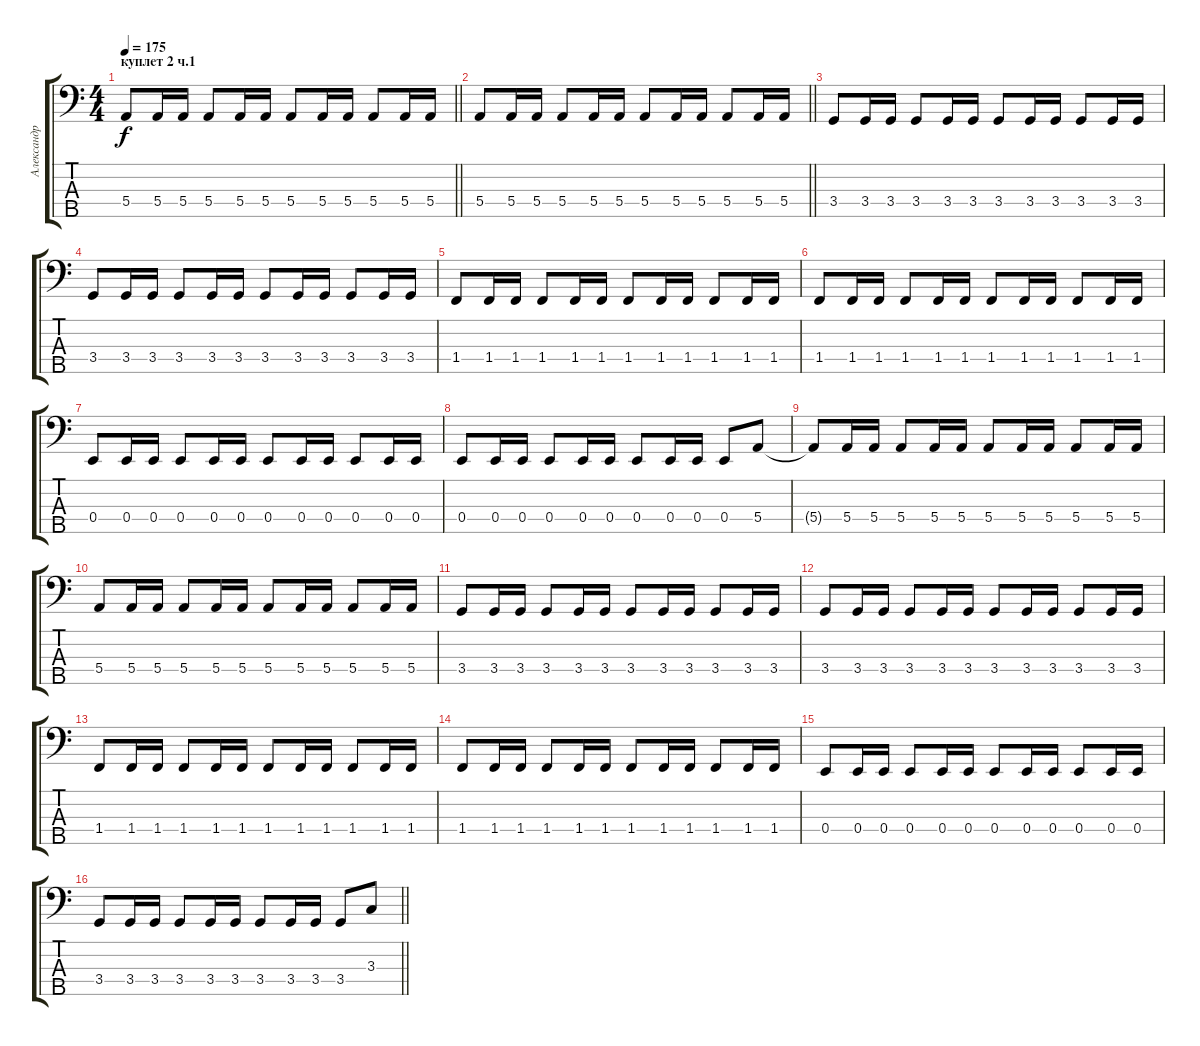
\track ("Александр Швец" "Александр ") {instrument electricbasspick}
\staff {score tabs}
\tuning (G2 D2 A1 E1 B0) {hide}
\ts (4 4)
\section ("" "куплет 2 ч.1")
\tempo 175
\clef f4
\barLineRight lightlight
\ks c
5.4{t}.8{dy f} 5.4.16 5.4.16 5.4.8 5.4.16 5.4.16 5.4.8 5.4.16 5.4.16 5.4.8 5.4.16 5.4.16 |
\barLineRight lightlight
5.4.8 5.4.16 5.4.16 5.4.8 5.4.16 5.4.16 5.4.8 5.4.16 5.4.16 5.4.8 5.4.16 5.4.16 |
3.4.8 3.4.16 3.4.16 3.4.8 3.4.16 3.4.16 3.4.8 3.4.16 3.4.16 3.4.8 3.4.16 3.4.16 |
3.4.8 3.4.16 3.4.16 3.4.8 3.4.16 3.4.16 3.4.8 3.4.16 3.4.16 3.4.8 3.4.16 3.4.16 |
1.4.8 1.4.16 1.4.16 1.4.8 1.4.16 1.4.16 1.4.8 1.4.16 1.4.16 1.4.8 1.4.16 1.4.16 |
1.4.8 1.4.16 1.4.16 1.4.8 1.4.16 1.4.16 1.4.8 1.4.16 1.4.16 1.4.8 1.4.16 1.4.16 |
0.4.8 0.4.16 0.4.16 0.4.8 0.4.16 0.4.16 0.4.8 0.4.16 0.4.16 0.4.8 0.4.16 0.4.16 |
0.4.8 0.4.16 0.4.16 0.4.8 0.4.16 0.4.16 0.4.8 0.4.16 0.4.16 0.4.8 5.4.8 |
5.4{t}.8 5.4.16 5.4.16 5.4.8 5.4.16 5.4.16 5.4.8 5.4.16 5.4.16 5.4.8 5.4.16 5.4.16 |
5.4.8 5.4.16 5.4.16 5.4.8 5.4.16 5.4.16 5.4.8 5.4.16 5.4.16 5.4.8 5.4.16 5.4.16 |
3.4.8 3.4.16 3.4.16 3.4.8 3.4.16 3.4.16 3.4.8 3.4.16 3.4.16 3.4.8 3.4.16 3.4.16 |
3.4.8 3.4.16 3.4.16 3.4.8 3.4.16 3.4.16 3.4.8 3.4.16 3.4.16 3.4.8 3.4.16 3.4.16 |
1.4.8 1.4.16 1.4.16 1.4.8 1.4.16 1.4.16 1.4.8 1.4.16 1.4.16 1.4.8 1.4.16 1.4.16 |
1.4.8 1.4.16 1.4.16 1.4.8 1.4.16 1.4.16 1.4.8 1.4.16 1.4.16 1.4.8 1.4.16 1.4.16 |
0.4.8 0.4.16 0.4.16 0.4.8 0.4.16 0.4.16 0.4.8 0.4.16 0.4.16 0.4.8 0.4.16 0.4.16 |
\barLineRight lightlight
3.4.8 3.4.16 3.4.16 3.4.8 3.4.16 3.4.16 3.4.8 3.4.16 3.4.16 3.4.8 3.3.8
